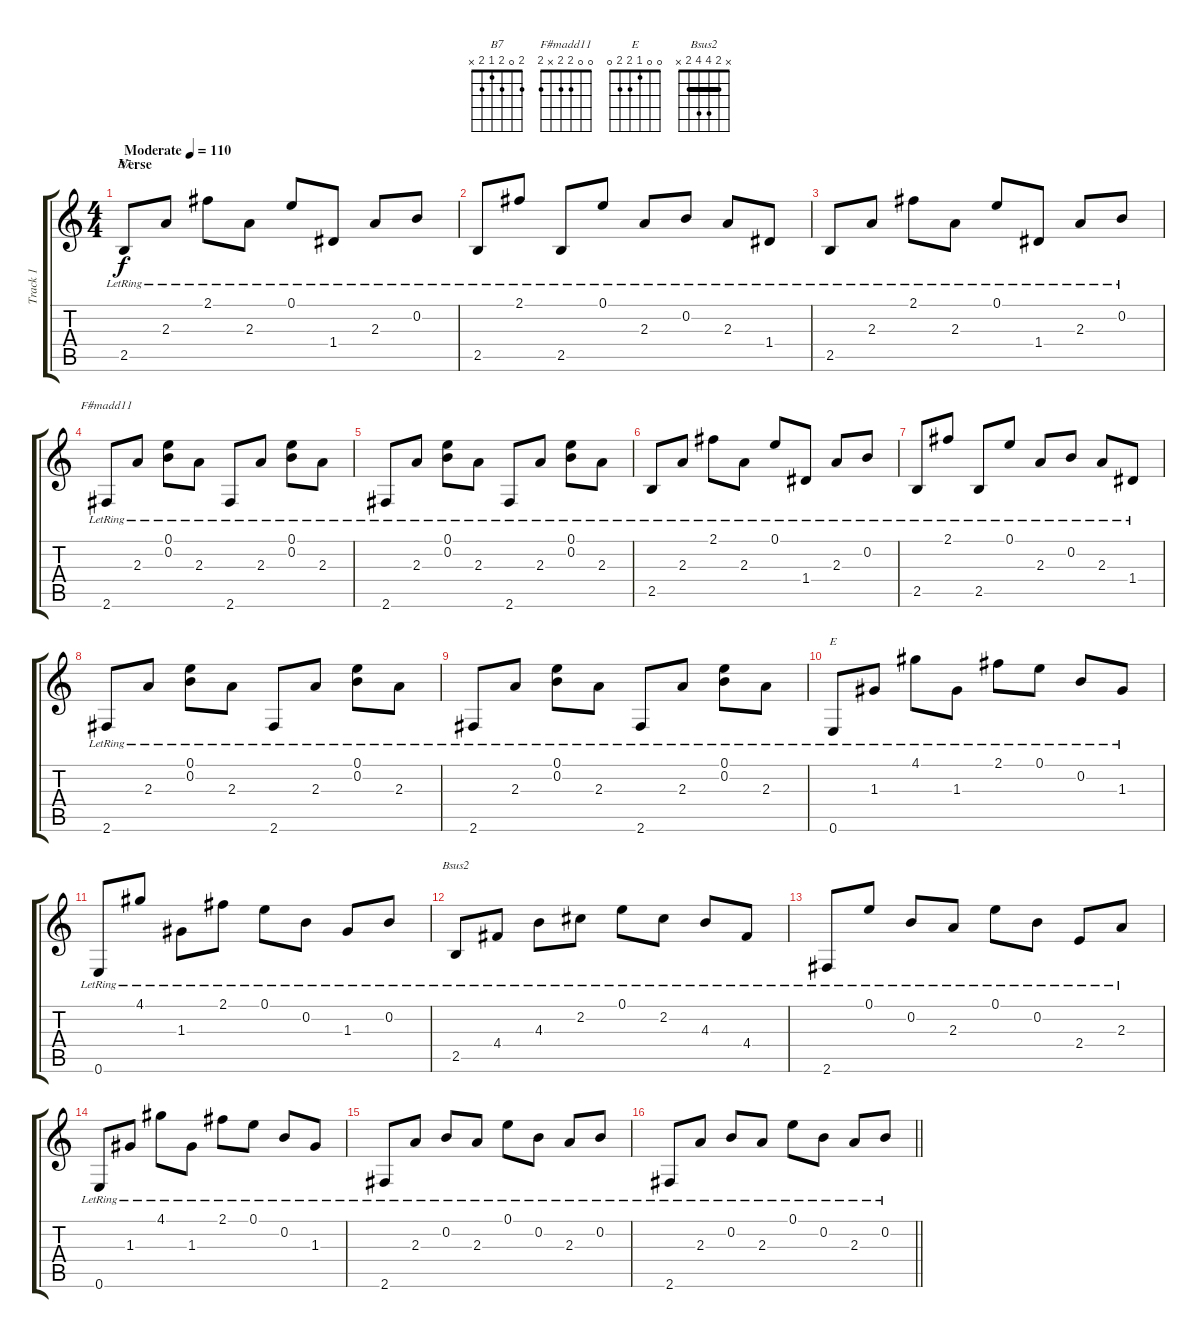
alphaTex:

\track ("Track 1" "Track 1") {instrument electricguitarclean}
\staff {score tabs}
\tuning (E4 B3 G3 D3 A2 E2) {hide}
\chord ("B7" 2 0 2 1 2 x)
\chord ("F#madd11" 0 0 2 2 x 2)
\chord ("E" 0 0 1 2 2 0)
\chord ("Bsus2" x 2 4 4 2 x) {barre 2}
\ts (4 4)
\section ("" "Verse")
\tempo (110 "Moderate")
\clef g2
\ks c
2.5{lr}.8{ch "B7" dy f instrument electricguitarclean} 2.3{lr}.8 2.1{lr}.8 2.3{lr}.8 0.1{lr}.8 1.4{lr}.8 2.3{lr}.8 0.2{lr}.8 |
2.5{lr}.8 2.1{lr}.8 2.5{lr}.8 0.1{lr}.8 2.3{lr}.8 0.2{lr}.8 2.3{lr}.8 1.4{lr}.8 |
2.5{lr}.8 2.3{lr}.8 2.1{lr}.8 2.3{lr}.8 0.1{lr}.8 1.4{lr}.8 2.3{lr}.8 0.2{lr}.8 |
2.6{lr}.8{ch "F#madd11"} 2.3{lr}.8 (0.1{lr} 0.2{lr}).8 2.3{lr}.8 2.6{lr}.8 2.3{lr}.8 (0.1{lr} 0.2{lr}).8 2.3{lr}.8 |
2.6{lr}.8 2.3{lr}.8 (0.1{lr} 0.2{lr}).8 2.3{lr}.8 2.6{lr}.8 2.3{lr}.8 (0.1{lr} 0.2{lr}).8 2.3{lr}.8 |
2.5{lr}.8 2.3{lr}.8 2.1{lr}.8 2.3{lr}.8 0.1{lr}.8 1.4{lr}.8 2.3{lr}.8 0.2{lr}.8 |
2.5{lr}.8 2.1{lr}.8 2.5{lr}.8 0.1{lr}.8 2.3{lr}.8 0.2{lr}.8 2.3{lr}.8 1.4{lr}.8 |
2.6{lr}.8 2.3{lr}.8 (0.1{lr} 0.2{lr}).8 2.3{lr}.8 2.6{lr}.8 2.3{lr}.8 (0.1{lr} 0.2{lr}).8 2.3{lr}.8 |
2.6{lr}.8 2.3{lr}.8 (0.1{lr} 0.2{lr}).8 2.3{lr}.8 2.6{lr}.8 2.3{lr}.8 (0.1{lr} 0.2{lr}).8 2.3{lr}.8 |
0.6{lr}.8{ch "E"} 1.3{lr}.8 4.1{lr}.8 1.3{lr}.8 2.1{lr}.8 0.1{lr}.8 0.2{lr}.8 1.3{lr}.8 |
0.6{lr}.8 4.1{lr}.8 1.3{lr}.8 2.1{lr}.8 0.1{lr}.8 0.2{lr}.8 1.3{lr}.8 0.2{lr}.8 |
2.5{lr}.8{ch "Bsus2"} 4.4{lr}.8 4.3{lr}.8 2.2{lr}.8 0.1{lr}.8 2.2{lr}.8 4.3{lr}.8 4.4{lr}.8 |
2.6{lr}.8 0.1{lr}.8 0.2{lr}.8 2.3{lr}.8 0.1{lr}.8 0.2{lr}.8 2.4{lr}.8 2.3{lr}.8 |
0.6{lr}.8 1.3{lr}.8 4.1{lr}.8 1.3{lr}.8 2.1{lr}.8 0.1{lr}.8 0.2{lr}.8 1.3{lr}.8 |
2.6{lr}.8 2.3{lr}.8 0.2{lr}.8 2.3{lr}.8 0.1{lr}.8 0.2{lr}.8 2.3{lr}.8 0.2{lr}.8 |
\barLineRight lightlight
2.6{lr}.8 2.3{lr}.8 0.2{lr}.8 2.3{lr}.8 0.1{lr}.8 0.2{lr}.8 2.3{lr}.8 0.2{lr}.8
